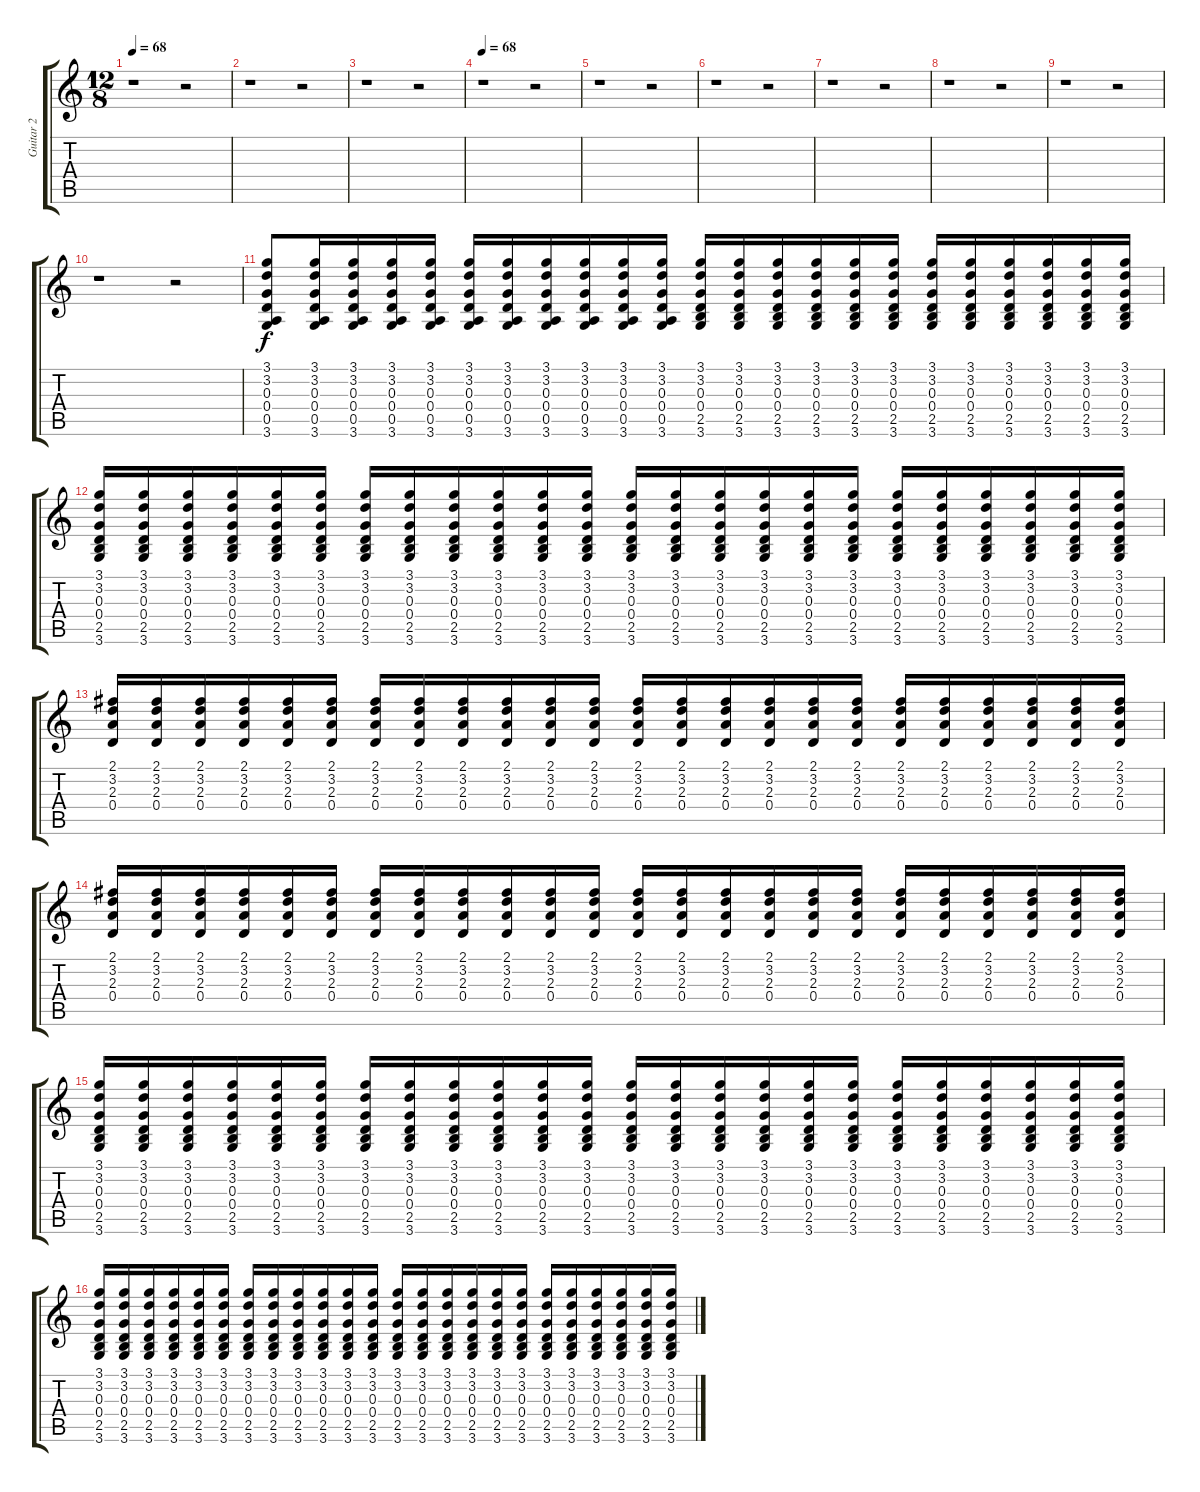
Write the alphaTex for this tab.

\track ("Guitar 2" "Guitar 2") {instrument acousticguitarsteel}
\staff {score tabs}
\tuning (E4 B3 G3 D3 A2 E2) {hide}
\ts (12 8)
\tempo 68
\tempo 120
\tempo 68
\clef g2
\ks c
r.1{dy f instrument acousticguitarsteel} r.2 |
r.1 r.2 |
r.1 r.2 |
\tempo 68
r.1 r.2 |
r.1 r.2 |
r.1 r.2 |
r.1 r.2 |
r.1 r.2 |
r.1 r.2 |
r.1 r.2 |
(3.1 3.2 0.3 0.4 0.5 3.6).8 (3.1 3.2 0.3 0.4 0.5 3.6).16 (3.1 3.2 0.3 0.4 0.5 3.6).16 (3.1 3.2 0.3 0.4 0.5 3.6).16 (3.1 3.2 0.3 0.4 0.5 3.6).16 (3.1 3.2 0.3 0.4 0.5 3.6).16 (3.1 3.2 0.3 0.4 0.5 3.6).16 (3.1 3.2 0.3 0.4 0.5 3.6).16 (3.1 3.2 0.3 0.4 0.5 3.6).16 (3.1 3.2 0.3 0.4 0.5 3.6).16 (3.1 3.2 0.3 0.4 0.5 3.6).16 (3.1 3.2 0.3 0.4 2.5 3.6).16 (3.1 3.2 0.3 0.4 2.5 3.6).16 (3.1 3.2 0.3 0.4 2.5 3.6).16 (3.1 3.2 0.3 0.4 2.5 3.6).16 (3.1 3.2 0.3 0.4 2.5 3.6).16 (3.1 3.2 0.3 0.4 2.5 3.6).16 (3.1 3.2 0.3 0.4 2.5 3.6).16 (3.1 3.2 0.3 0.4 2.5 3.6).16 (3.1 3.2 0.3 0.4 2.5 3.6).16 (3.1 3.2 0.3 0.4 2.5 3.6).16 (3.1 3.2 0.3 0.4 2.5 3.6).16 (3.1 3.2 0.3 0.4 2.5 3.6).16 |
(3.1 3.2 0.3 0.4 2.5 3.6).16 (3.1 3.2 0.3 0.4 2.5 3.6).16 (3.1 3.2 0.3 0.4 2.5 3.6).16 (3.1 3.2 0.3 0.4 2.5 3.6).16 (3.1 3.2 0.3 0.4 2.5 3.6).16 (3.1 3.2 0.3 0.4 2.5 3.6).16 (3.1 3.2 0.3 0.4 2.5 3.6).16 (3.1 3.2 0.3 0.4 2.5 3.6).16 (3.1 3.2 0.3 0.4 2.5 3.6).16 (3.1 3.2 0.3 0.4 2.5 3.6).16 (3.1 3.2 0.3 0.4 2.5 3.6).16 (3.1 3.2 0.3 0.4 2.5 3.6).16 (3.1 3.2 0.3 0.4 2.5 3.6).16 (3.1 3.2 0.3 0.4 2.5 3.6).16 (3.1 3.2 0.3 0.4 2.5 3.6).16 (3.1 3.2 0.3 0.4 2.5 3.6).16 (3.1 3.2 0.3 0.4 2.5 3.6).16 (3.1 3.2 0.3 0.4 2.5 3.6).16 (3.1 3.2 0.3 0.4 2.5 3.6).16 (3.1 3.2 0.3 0.4 2.5 3.6).16 (3.1 3.2 0.3 0.4 2.5 3.6).16 (3.1 3.2 0.3 0.4 2.5 3.6).16 (3.1 3.2 0.3 0.4 2.5 3.6).16 (3.1 3.2 0.3 0.4 2.5 3.6).16 |
(2.1 3.2 2.3 0.4).16 (2.1 3.2 2.3 0.4).16 (2.1 3.2 2.3 0.4).16 (2.1 3.2 2.3 0.4).16 (2.1 3.2 2.3 0.4).16 (2.1 3.2 2.3 0.4).16 (2.1 3.2 2.3 0.4).16 (2.1 3.2 2.3 0.4).16 (2.1 3.2 2.3 0.4).16 (2.1 3.2 2.3 0.4).16 (2.1 3.2 2.3 0.4).16 (2.1 3.2 2.3 0.4).16 (2.1 3.2 2.3 0.4).16 (2.1 3.2 2.3 0.4).16 (2.1 3.2 2.3 0.4).16 (2.1 3.2 2.3 0.4).16 (2.1 3.2 2.3 0.4).16 (2.1 3.2 2.3 0.4).16 (2.1 3.2 2.3 0.4).16 (2.1 3.2 2.3 0.4).16 (2.1 3.2 2.3 0.4).16 (2.1 3.2 2.3 0.4).16 (2.1 3.2 2.3 0.4).16 (2.1 3.2 2.3 0.4).16 |
(2.1 3.2 2.3 0.4).16 (2.1 3.2 2.3 0.4).16 (2.1 3.2 2.3 0.4).16 (2.1 3.2 2.3 0.4).16 (2.1 3.2 2.3 0.4).16 (2.1 3.2 2.3 0.4).16 (2.1 3.2 2.3 0.4).16 (2.1 3.2 2.3 0.4).16 (2.1 3.2 2.3 0.4).16 (2.1 3.2 2.3 0.4).16 (2.1 3.2 2.3 0.4).16 (2.1 3.2 2.3 0.4).16 (2.1 3.2 2.3 0.4).16 (2.1 3.2 2.3 0.4).16 (2.1 3.2 2.3 0.4).16 (2.1 3.2 2.3 0.4).16 (2.1 3.2 2.3 0.4).16 (2.1 3.2 2.3 0.4).16 (2.1 3.2 2.3 0.4).16 (2.1 3.2 2.3 0.4).16 (2.1 3.2 2.3 0.4).16 (2.1 3.2 2.3 0.4).16 (2.1 3.2 2.3 0.4).16 (2.1 3.2 2.3 0.4).16 |
(3.1 3.2 0.3 0.4 2.5 3.6).16 (3.1 3.2 0.3 0.4 2.5 3.6).16 (3.1 3.2 0.3 0.4 2.5 3.6).16 (3.1 3.2 0.3 0.4 2.5 3.6).16 (3.1 3.2 0.3 0.4 2.5 3.6).16 (3.1 3.2 0.3 0.4 2.5 3.6).16 (3.1 3.2 0.3 0.4 2.5 3.6).16 (3.1 3.2 0.3 0.4 2.5 3.6).16 (3.1 3.2 0.3 0.4 2.5 3.6).16 (3.1 3.2 0.3 0.4 2.5 3.6).16 (3.1 3.2 0.3 0.4 2.5 3.6).16 (3.1 3.2 0.3 0.4 2.5 3.6).16 (3.1 3.2 0.3 0.4 2.5 3.6).16 (3.1 3.2 0.3 0.4 2.5 3.6).16 (3.1 3.2 0.3 0.4 2.5 3.6).16 (3.1 3.2 0.3 0.4 2.5 3.6).16 (3.1 3.2 0.3 0.4 2.5 3.6).16 (3.1 3.2 0.3 0.4 2.5 3.6).16 (3.1 3.2 0.3 0.4 2.5 3.6).16 (3.1 3.2 0.3 0.4 2.5 3.6).16 (3.1 3.2 0.3 0.4 2.5 3.6).16 (3.1 3.2 0.3 0.4 2.5 3.6).16 (3.1 3.2 0.3 0.4 2.5 3.6).16 (3.1 3.2 0.3 0.4 2.5 3.6).16 |
(3.1 3.2 0.3 0.4 2.5 3.6).16 (3.1 3.2 0.3 0.4 2.5 3.6).16 (3.1 3.2 0.3 0.4 2.5 3.6).16 (3.1 3.2 0.3 0.4 2.5 3.6).16 (3.1 3.2 0.3 0.4 2.5 3.6).16 (3.1 3.2 0.3 0.4 2.5 3.6).16 (3.1 3.2 0.3 0.4 2.5 3.6).16 (3.1 3.2 0.3 0.4 2.5 3.6).16 (3.1 3.2 0.3 0.4 2.5 3.6).16 (3.1 3.2 0.3 0.4 2.5 3.6).16 (3.1 3.2 0.3 0.4 2.5 3.6).16 (3.1 3.2 0.3 0.4 2.5 3.6).16 (3.1 3.2 0.3 0.4 2.5 3.6).16 (3.1 3.2 0.3 0.4 2.5 3.6).16 (3.1 3.2 0.3 0.4 2.5 3.6).16 (3.1 3.2 0.3 0.4 2.5 3.6).16 (3.1 3.2 0.3 0.4 2.5 3.6).16 (3.1 3.2 0.3 0.4 2.5 3.6).16 (3.1 3.2 0.3 0.4 2.5 3.6).16 (3.1 3.2 0.3 0.4 2.5 3.6).16 (3.1 3.2 0.3 0.4 2.5 3.6).16 (3.1 3.2 0.3 0.4 2.5 3.6).16 (3.1 3.2 0.3 0.4 2.5 3.6).16 (3.1 3.2 0.3 0.4 2.5 3.6).16
